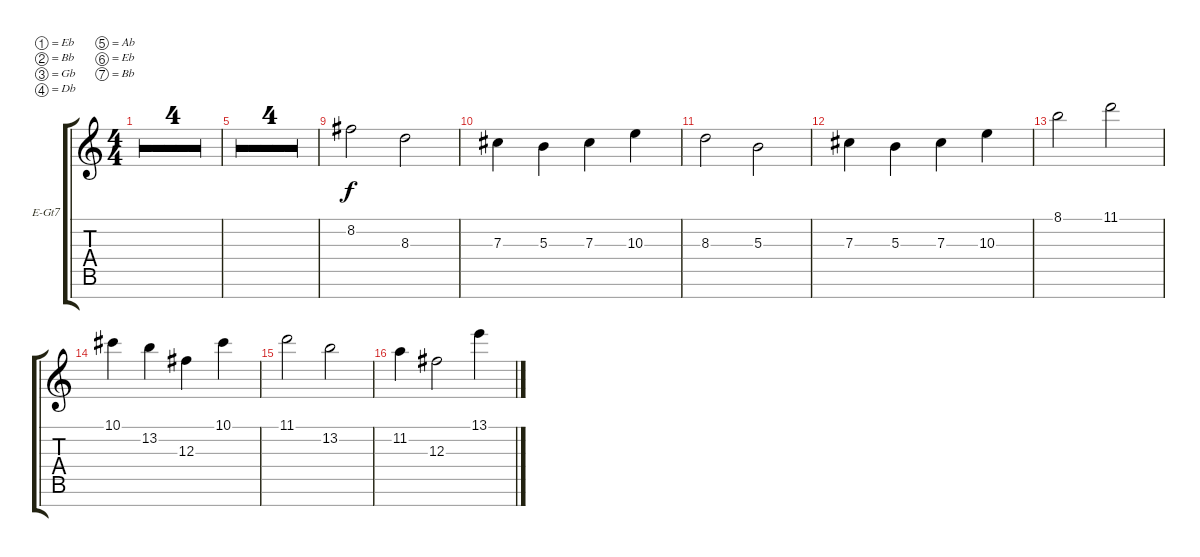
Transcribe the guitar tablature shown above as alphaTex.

\defaultSystemsLayout 4
\bracketExtendMode groupsimilarinstruments
\firstSystemTrackNameOrientation horizontal
\otherSystemsTrackNameOrientation horizontal
\track ("Electric Guitar" "E-Gt7") {multiBarRest instrument overdrivenguitar}
\staff {score tabs}
\tuning (Eb4 Bb3 Gb3 Db3 Ab2 Eb2 Bb1)
\ts (4 4)
\tempo 160
\clef g2
\ks c
|
|
|
|
\tempo (193 0.03125)
|
|
|
|
8.2.2 8.3.2 |
7.3.4 5.3.4 7.3.4 10.3.4 |
8.3.2 5.3.2 |
7.3.4 5.3.4 7.3.4 10.3.4 |
8.1.2 11.1.2 |
10.1.4 13.2.4 12.3.4 10.1.4 |
11.1.2 13.2.2 |
11.2.4 12.3.2 13.1.4
